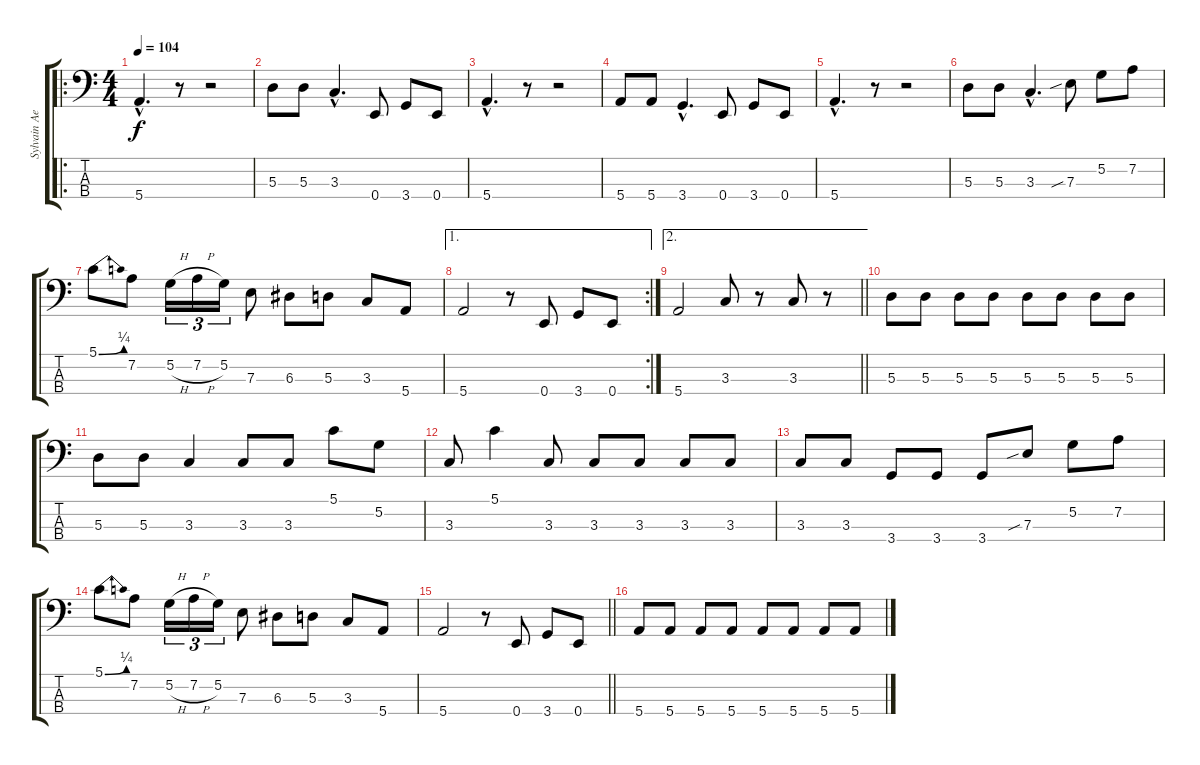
\track ("Sylvain Aertbeliën" "Sylvain Ae") {instrument electricbassfinger}
\staff {score tabs}
\tuning (G2 D2 A1 E1) {hide}
\ro
\ts (4 4)
\tempo 104
\clef f4
\ks c
5.4{hac}.4{d dy f} r.8 r.2 |
5.3.8 5.3.8 3.3{hac}.4{d} 0.4.8 3.4.8 0.4.8 |
5.4{hac}.4{d} r.8 r.2 |
5.4.8 5.4.8 3.4{hac}.4{d} 0.4.8 3.4.8 0.4.8 |
5.4{hac}.4{d} r.8 r.2 |
5.3.8 5.3.8 3.3{hac}.4{d} 7.3{sib}.8 5.2.8 7.2.8 |
5.1{be (bend 0 0 60 1)}.8 7.2.8 5.2{h}.16{tu (3 2)} 7.2{h}.16{tu (3 2)} 5.2.16{tu (3 2)} 7.3.8 6.3.8 5.3.8 3.3.8 5.4.8 |
\ae 1
\rc 2
5.4.2 r.8 0.4.8 3.4.8 0.4.8 |
\ae 2
\barLineRight lightlight
5.4.2 3.3.8 r.8 3.3.8 r.8 |
5.3.8 5.3.8 5.3.8 5.3.8 5.3.8 5.3.8 5.3.8 5.3.8 |
5.3.8 5.3.8 3.3.4 3.3.8 3.3.8 5.1.8 5.2.8 |
3.3.8 5.1.4 3.3.8 3.3.8 3.3.8 3.3.8 3.3.8 |
3.3.8 3.3.8 3.4.8 3.4.8 3.4.8 7.3{sib}.8 5.2.8 7.2.8 |
5.1{be (bend 0 0 60 1)}.8 7.2.8 5.2{h}.16{tu (3 2)} 7.2{h}.16{tu (3 2)} 5.2.16{tu (3 2)} 7.3.8 6.3.8 5.3.8 3.3.8 5.4.8 |
\barLineRight lightlight
5.4.2 r.8 0.4.8 3.4.8 0.4.8 |
5.4.8 5.4.8 5.4.8 5.4.8 5.4.8 5.4.8 5.4.8 5.4.8
